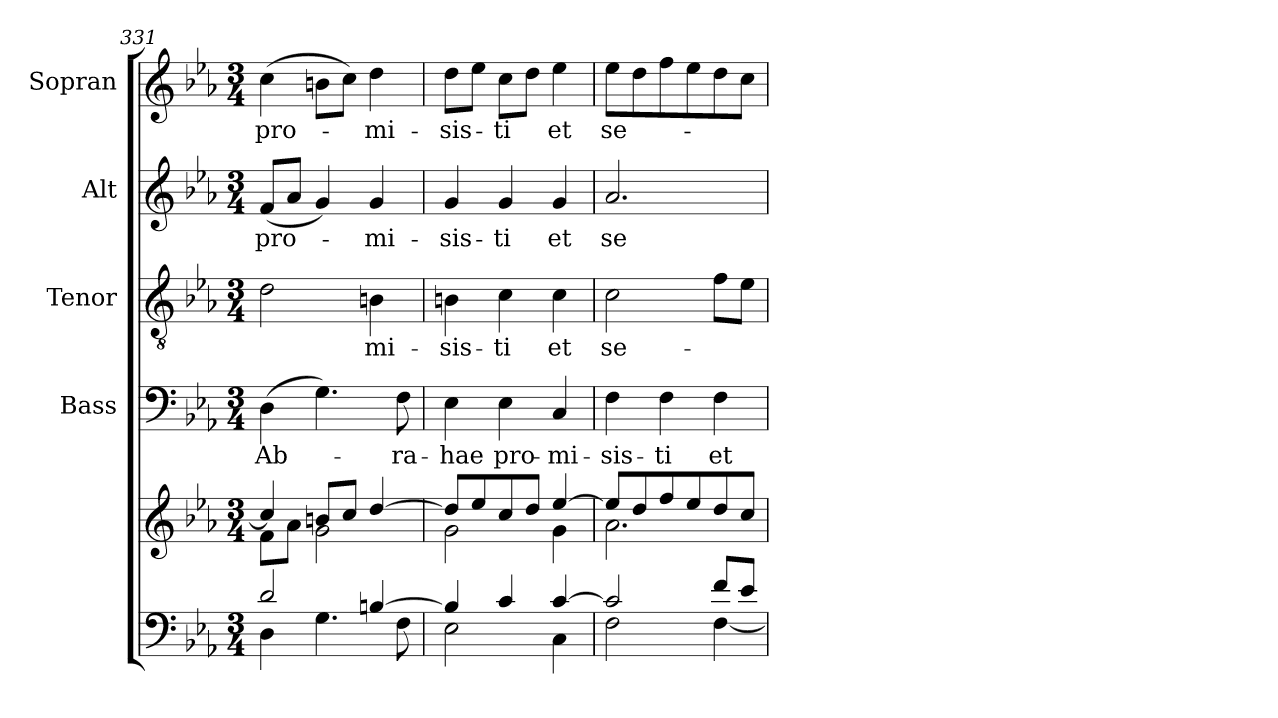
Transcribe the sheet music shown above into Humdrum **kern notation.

**kern	**kern	**kern	**text	**kern	**text	**kern	**text	**kern	**text
*part5	*part5	*part4	*part4	*part3	*part3	*part2	*part2	*part1	*part1
*staff6	*staff5	*staff4	*staff4	*staff3	*staff3	*staff2	*staff2	*staff1	*staff1
*	*	*I"Bass	*	*I"Tenor	*	*I"Alt	*	*I"Sopran	*
*	*	*I'B.	*	*I'T.	*	*I'A.	*	*I'S.	*
*clefF4	*clefG2	*clefF4	*	*clefGv2	*	*clefG2	*	*clefG2	*
*k[b-e-a-]	*k[b-e-a-]	*k[b-e-a-]	*	*k[b-e-a-]	*	*k[b-e-a-]	*	*k[b-e-a-]	*
*E-:	*E-:	*E-:	*	*E-:	*	*E-:	*	*E-:	*
*M3/4	*M3/4	*M3/4	*	*M3/4	*	*M3/4	*	*M3/4	*
=331	=331	=331	=331	=331	=331	=331	=331	=331	=331
*^	*^	*	*	*	*	*	*	*	*
!	!	!	!	!	!LO:LY:b	!	!	!	!LO:LY:b	!	!LO:LY:b
2d/	4D\	4cc/]	8f\L	(>4D\	Ab-	2d\	.	(<8f/L	pro-	(>4cc\	pro-
.	.	.	8a-\J	.	.	.	.	8a-/J	.	.	.
.	4.G\	8bn/L	2g\	4.G\)	.	.	.	4g/)	.	8bn\L	.
.	.	8cc/J	.	.	.	.	.	.	.	8cc\J)	.
!	!	!	!	!	!	!	!LO:LY:b	!	!LO:LY:b	!	!LO:LY:b
[>4Bn/	.	[>4dd/	.	.	.	4Bn\	-mi-	4g/	-mi-	4dd\	-mi-
!	!	!	!	!	!LO:LY:b	!	!	!	!	!	!
.	8F\	.	.	8F\	-ra-	.	.	.	.	.	.
!!LO:LB:g=z
=332	=332	=332	=332	=332	=332	=332	=332	=332	=332	=332	=332
!	!	!	!	!	!LO:LY:b	!	!LO:LY:b	!	!LO:LY:b	!	!LO:LY:b
4B/]	2E-\	8dd/L]	2g\	4E-\	-hae	4Bn\	-sis-	4g/	-sis-	8dd\L	-sis-
.	.	8ee-/	.	.	.	.	.	.	.	8ee-\J	.
!	!	!	!	!	!LO:LY:b	!	!LO:LY:b	!	!LO:LY:b	!	!LO:LY:b
4c/	.	8cc/	.	4E-\	pro-	4c\	-ti	4g/	-ti	8cc\L	-ti
.	.	8dd/J	.	.	.	.	.	.	.	8dd\J	.
!	!	!	!	!	!LO:LY:b	!	!LO:LY:b	!	!LO:LY:b	!	!LO:LY:b
[>4c/	4C\	[>4ee-/	4g\	4C/	-mi-	4c\	et	4g/	et	4ee-\	et
=333	=333	=333	=333	=333	=333	=333	=333	=333	=333	=333	=333
!	!	!	!	!	!LO:LY:b	!	!LO:LY:b	!	!LO:LY:b	!	!LO:LY:b
2c/]	2F\	8ee-/L]	2.a-\	4F\	-sis-	2c\	se-	2.a-/	se-	8ee-\L	se-
.	.	8dd/	.	.	.	.	.	.	.	8dd\	.
!	!	!	!	!	!LO:LY:b	!	!	!	!	!	!
.	.	8ff/	.	4F\	-ti	.	.	.	.	8ff\	.
.	.	8ee-/	.	.	.	.	.	.	.	8ee-\	.
!	!	!	!	!	!LO:LY:b	!	!	!	!	!	!
8f/L	[<4F\	8dd/	.	4F\	et	8f\L	.	.	.	8dd\	.
8e-/J	.	8cc/J	.	.	.	8e-\J	.	.	.	8cc\J	.
*v	*v	*	*	*	*	*	*	*	*	*	*
*	*v	*v	*	*	*	*	*	*	*	*
=	=	=	=	=	=	=	=	=	=
*-	*-	*-	*-	*-	*-	*-	*-	*-	*-
